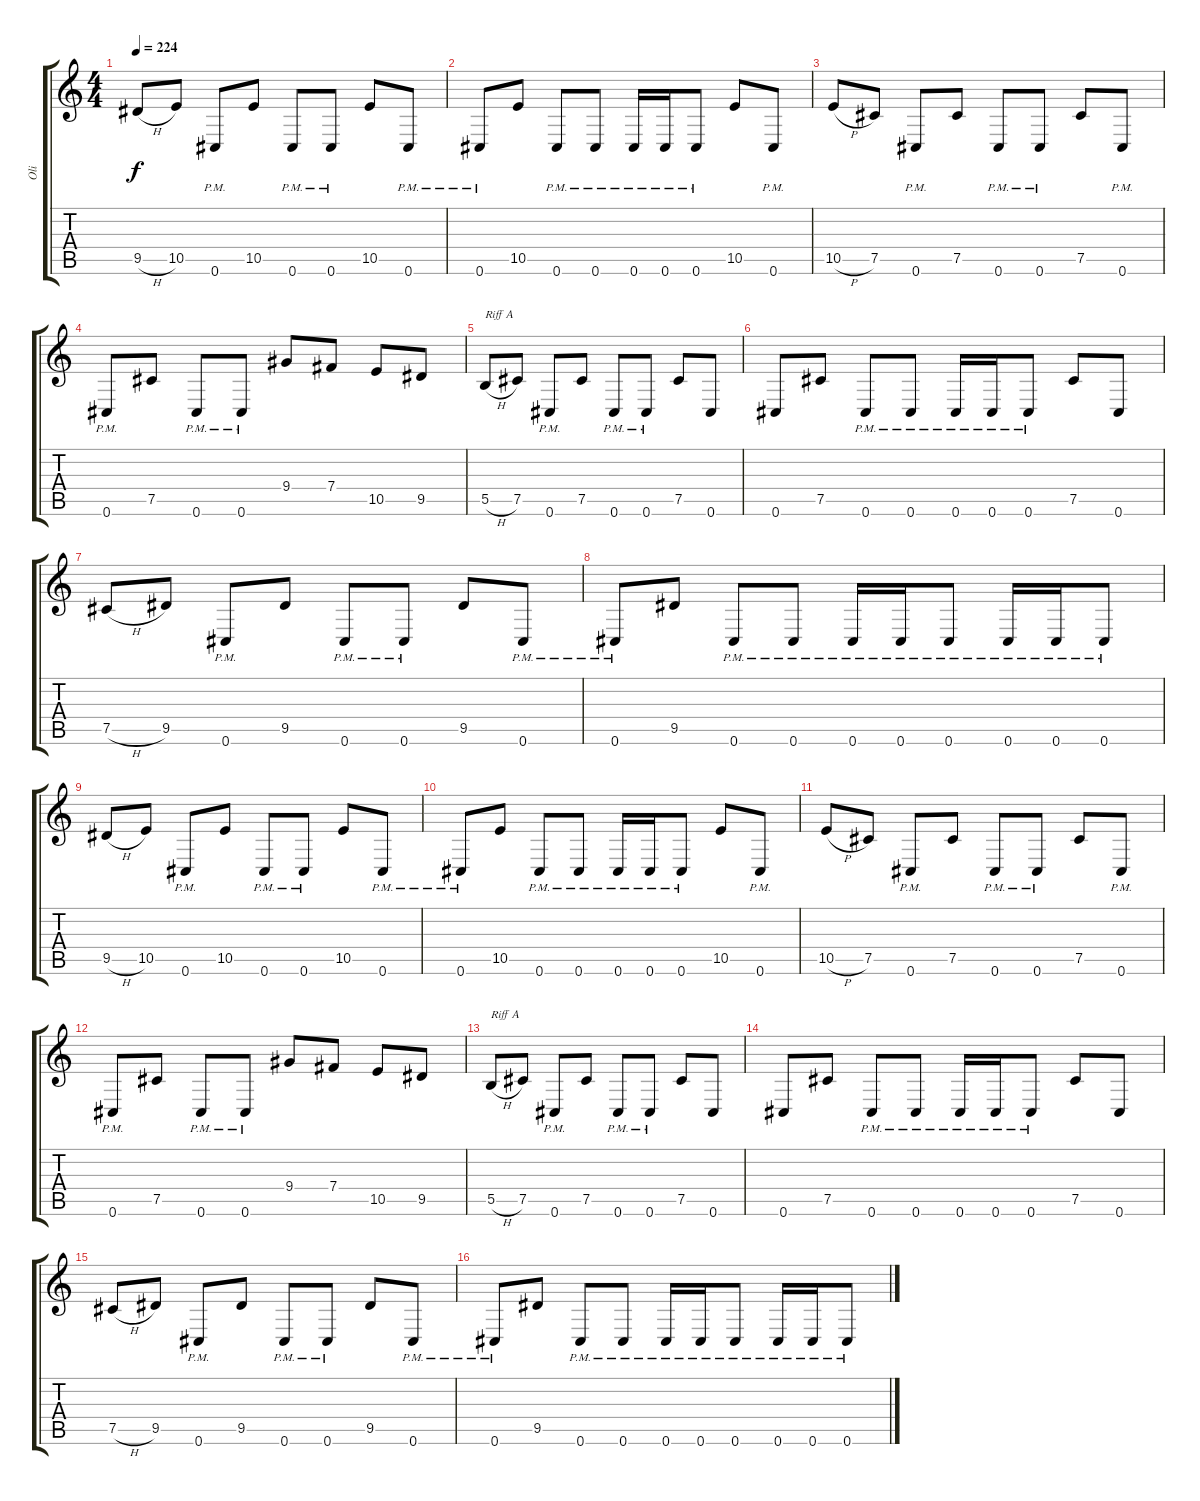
\track ("Oli" "Oli") {instrument overdrivenguitar}
\staff {score tabs}
\tuning (Db4 Ab3 E3 B2 Gb2 Db2) {hide}
\ts (4 4)
\tempo 224
\clef g2
\ks c
9.5{h}.8{dy f} 10.5.8 0.6{pm}.8 10.5.8 0.6{pm}.8 0.6{pm}.8 10.5.8 0.6{pm}.8 |
0.6{pm}.8 10.5.8 0.6{pm}.8 0.6{pm}.8 0.6{pm}.16 0.6{pm}.16 0.6{pm}.8 10.5.8 0.6{pm}.8 |
10.5{h}.8 7.5.8 0.6{pm}.8 7.5.8 0.6{pm}.8 0.6{pm}.8 7.5.8 0.6{pm}.8 |
0.6{pm}.8 7.5.8 0.6{pm}.8 0.6{pm}.8 9.4.8 7.4.8 10.5.8 9.5.8 |
5.5{h}.8{txt "Riff A"} 7.5.8 0.6{pm}.8 7.5.8 0.6{pm}.8 0.6{pm}.8 7.5.8 0.6.8 |
0.6.8 7.5.8 0.6{pm}.8 0.6{pm}.8 0.6{pm}.16 0.6{pm}.16 0.6{pm}.8 7.5.8 0.6.8 |
7.5{h}.8 9.5.8 0.6{pm}.8 9.5.8 0.6{pm}.8 0.6{pm}.8 9.5.8 0.6{pm}.8 |
0.6{pm}.8 9.5.8 0.6{pm}.8 0.6{pm}.8 0.6{pm}.16 0.6{pm}.16 0.6{pm}.8 0.6{pm}.16 0.6{pm}.16 0.6{pm}.8 |
9.5{h}.8 10.5.8 0.6{pm}.8 10.5.8 0.6{pm}.8 0.6{pm}.8 10.5.8 0.6{pm}.8 |
0.6{pm}.8 10.5.8 0.6{pm}.8 0.6{pm}.8 0.6{pm}.16 0.6{pm}.16 0.6{pm}.8 10.5.8 0.6{pm}.8 |
10.5{h}.8 7.5.8 0.6{pm}.8 7.5.8 0.6{pm}.8 0.6{pm}.8 7.5.8 0.6{pm}.8 |
0.6{pm}.8 7.5.8 0.6{pm}.8 0.6{pm}.8 9.4.8 7.4.8 10.5.8 9.5.8 |
5.5{h}.8{txt "Riff A"} 7.5.8 0.6{pm}.8 7.5.8 0.6{pm}.8 0.6{pm}.8 7.5.8 0.6.8 |
0.6.8 7.5.8 0.6{pm}.8 0.6{pm}.8 0.6{pm}.16 0.6{pm}.16 0.6{pm}.8 7.5.8 0.6.8 |
7.5{h}.8 9.5.8 0.6{pm}.8 9.5.8 0.6{pm}.8 0.6{pm}.8 9.5.8 0.6{pm}.8 |
0.6{pm}.8 9.5.8 0.6{pm}.8 0.6{pm}.8 0.6{pm}.16 0.6{pm}.16 0.6{pm}.8 0.6{pm}.16 0.6{pm}.16 0.6{pm}.8
